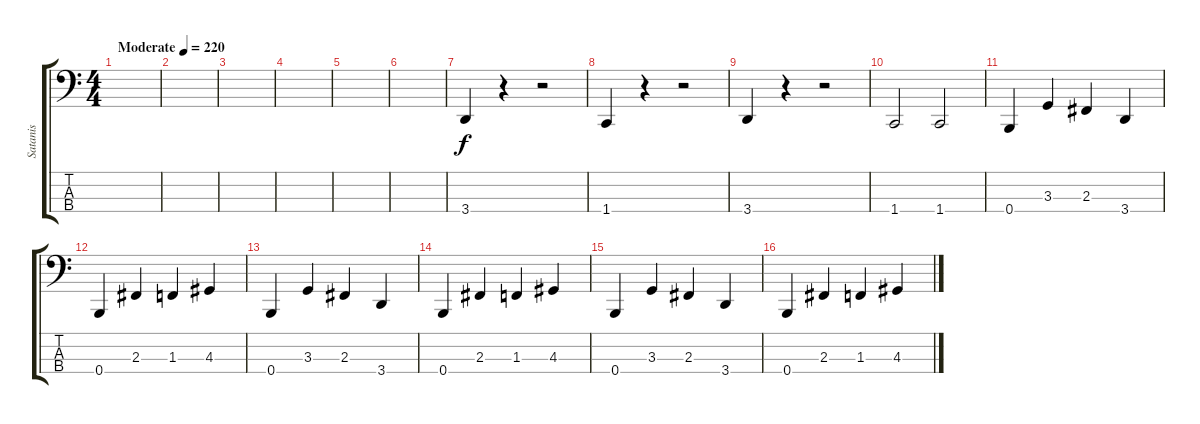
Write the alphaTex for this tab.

\track ("Satanis" "Satanis") {instrument electricbassfinger}
\staff {score tabs}
\tuning (D2 A1 E1 B0) {hide}
\ts (4 4)
\tempo (220 "Moderate")
\clef f4
\ks c
|
|
|
|
|
|
3.4.4 r.4 r.2 |
1.4.4 r.4 r.2 |
3.4.4 r.4 r.2 |
1.4.2 1.4.2 |
0.4.4 3.3.4 2.3.4 3.4.4 |
0.4.4 2.3.4 1.3.4 4.3.4 |
0.4.4 3.3.4 2.3.4 3.4.4 |
0.4.4 2.3.4 1.3.4 4.3.4 |
0.4.4 3.3.4 2.3.4 3.4.4 |
0.4.4 2.3.4 1.3.4 4.3.4
